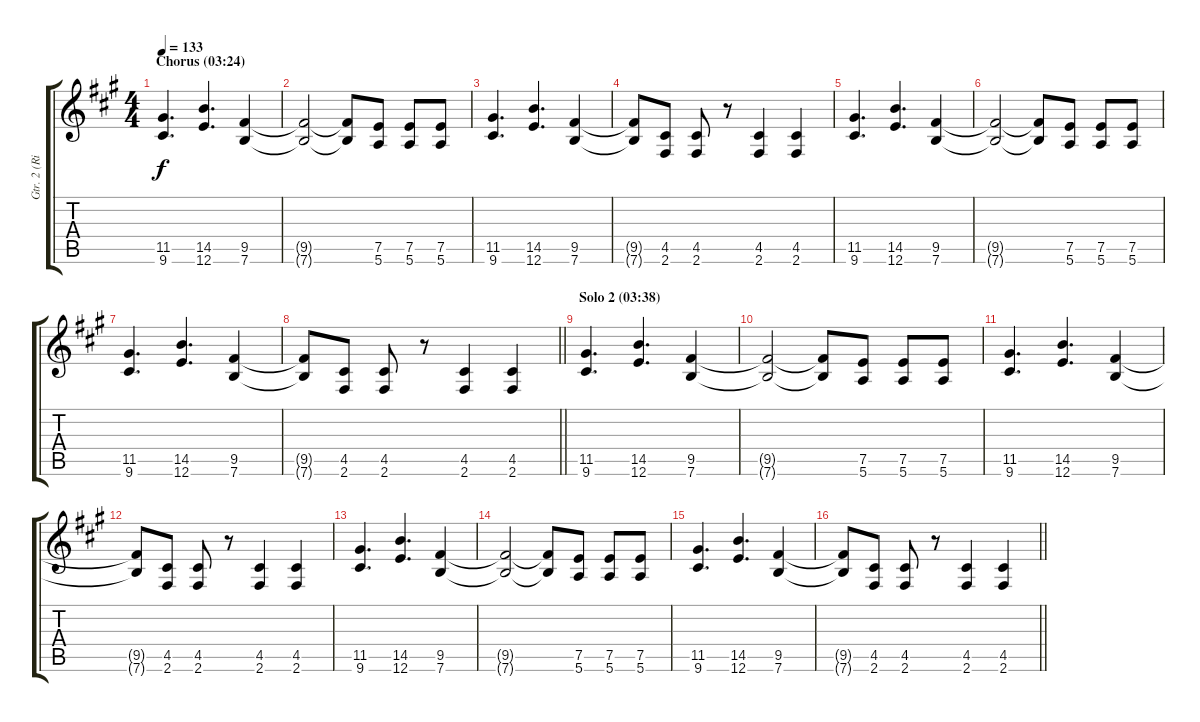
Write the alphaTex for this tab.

\track ("Gtr. 2 (Right)" "Gtr. 2 (Ri") {instrument distortionguitar}
\staff {score tabs}
\tuning (E4 B3 G3 D3 A2 E2) {hide}
\ts (4 4)
\section ("" "Chorus (03:24)")
\tempo 133
\clef g2
\ks a
(11.5 9.6).4{d dy f} (14.5 12.6).4{d} (9.5 7.6).4 |
(9.5{t} 7.6{t}).2 (9.5{t} 7.6{t}).8 (7.5 5.6).8 (7.5 5.6).8 (7.5 5.6).8 |
(11.5 9.6).4{d} (14.5 12.6).4{d} (9.5 7.6).4 |
(9.5{t} 7.6{t}).8 (4.5 2.6).8 (4.5 2.6).8 r.8 (4.5 2.6).4 (4.5 2.6).4 |
(11.5 9.6).4{d} (14.5 12.6).4{d} (9.5 7.6).4 |
(9.5{t} 7.6{t}).2 (9.5{t} 7.6{t}).8 (7.5 5.6).8 (7.5 5.6).8 (7.5 5.6).8 |
(11.5 9.6).4{d} (14.5 12.6).4{d} (9.5 7.6).4 |
\barLineRight lightlight
(9.5{t} 7.6{t}).8 (4.5 2.6).8 (4.5 2.6).8 r.8 (4.5 2.6).4 (4.5 2.6).4 |
\section ("" "Solo 2 (03:38)")
(11.5 9.6).4{d volume 13} (14.5 12.6).4{d} (9.5 7.6).4 |
(9.5{t} 7.6{t}).2 (9.5{t} 7.6{t}).8 (7.5 5.6).8 (7.5 5.6).8 (7.5 5.6).8 |
(11.5 9.6).4{d} (14.5 12.6).4{d} (9.5 7.6).4 |
(9.5{t} 7.6{t}).8 (4.5 2.6).8 (4.5 2.6).8 r.8 (4.5 2.6).4 (4.5 2.6).4 |
(11.5 9.6).4{d} (14.5 12.6).4{d} (9.5 7.6).4 |
(9.5{t} 7.6{t}).2 (9.5{t} 7.6{t}).8 (7.5 5.6).8 (7.5 5.6).8 (7.5 5.6).8 |
(11.5 9.6).4{d} (14.5 12.6).4{d} (9.5 7.6).4 |
\barLineRight lightlight
(9.5{t} 7.6{t}).8 (4.5 2.6).8 (4.5 2.6).8 r.8 (4.5 2.6).4 (4.5 2.6).4
